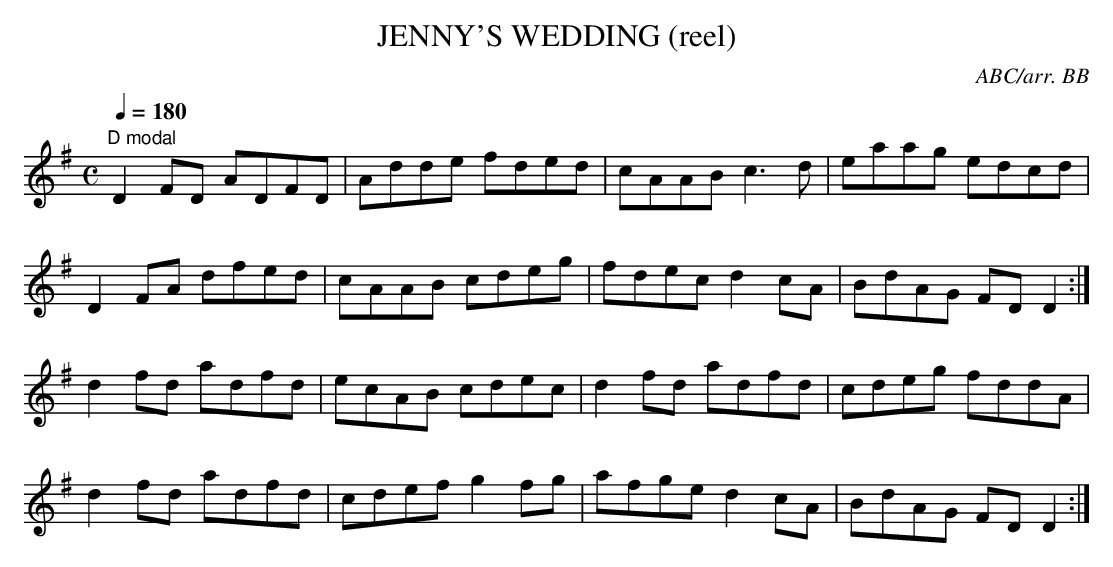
X:1
T:JENNY'S WEDDING (reel)
C:ABC/arr. BB
is a little ambiguous. But I think I\'92m on pretty safe ground in
thinking this modal (C\'92s natural, F\'92s sharp), which is how Planxty
recorded it back in the day.
M:C
L:1/8
Q:1/4=180
K:G
"D modal"
D2FD ADFD|Adde fded|cAAB c3d|eaag edcd|
D2FA dfed|cAAB cdeg|fdec d2cA|BdAG FDD2 :|
d2fd adfd|ecAB cdec|d2fd adfd|cdeg fddA|
d2fd adfd|cdef g2fg|afge d2cA|BdAG FDD2 :|
